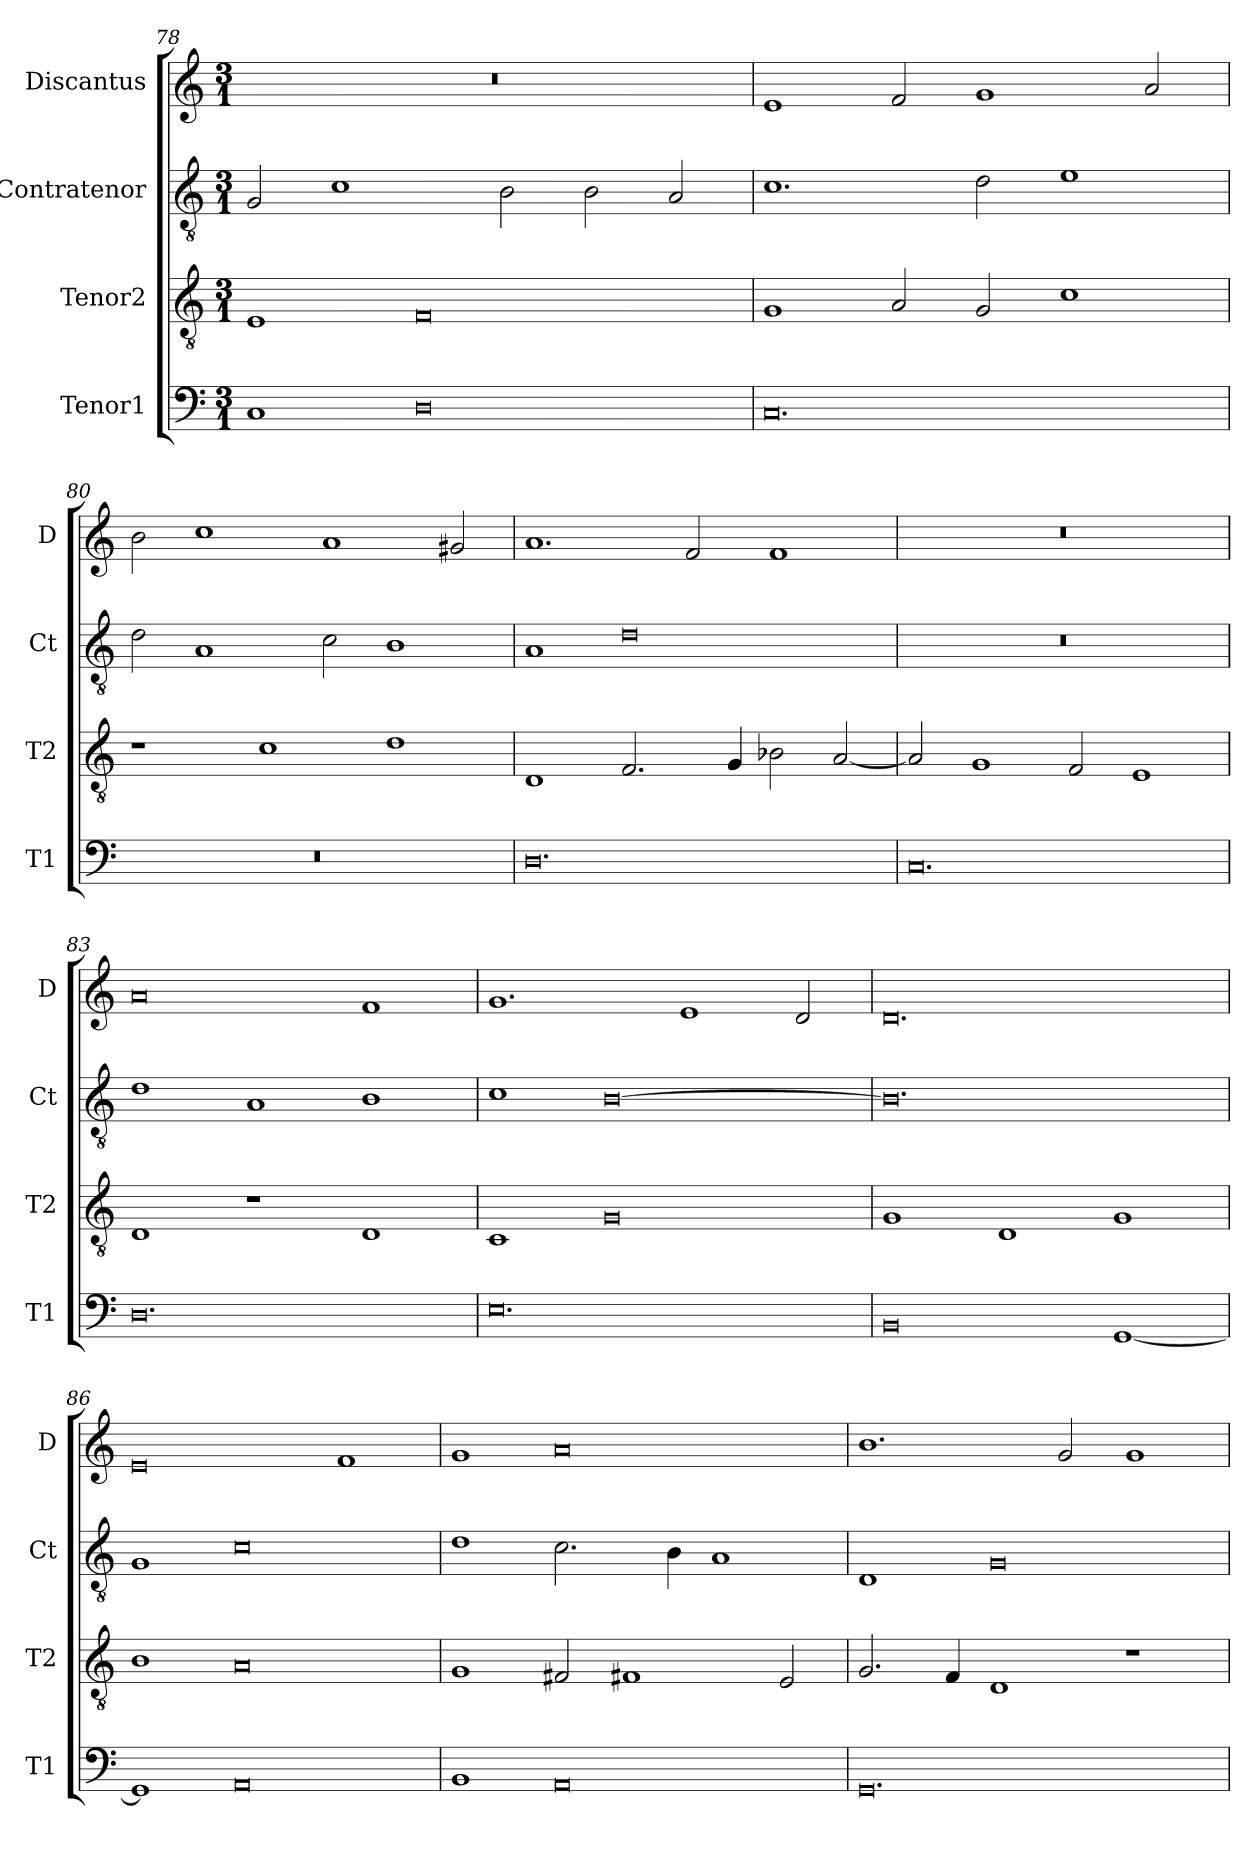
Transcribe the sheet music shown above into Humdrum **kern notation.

**kern	**kern	**kern	**kern
*part4	*part3	*part2	*part1
*staff4	*staff3	*staff2	*staff1
*I"Tenor1	*I"Tenor2	*I"Contratenor	*I"Discantus
*I'T1	*I'T2	*I'Ct	*I'D
*clefF4	*clefGv2	*clefGv2	*clefG2
*k[]	*k[]	*k[]	*k[]
*M3/1	*M3/1	*M3/1	*M3/1
=78	=78	=78	=78
1C	1E	2G/	0.r
.	.	1c	.
0D	0F	.	.
.	.	2B\	.
.	.	2B\	.
.	.	2A/	.
=79	=79	=79	=79
0.C	1G	1.c	1e
.	2A/	.	2f/
.	2G/	2d\	1g
.	1c	1e	.
.	.	.	2a/
=80	=80	=80	=80
0.r	1r	2d\	2b\
.	.	1A	1cc
.	1c	.	.
.	.	2c\	1a
.	1d	1B	.
.	.	.	2g#X/
=81	=81	=81	=81
0.D	1D	1A	1.a
.	2.F/	0d	.
.	.	.	2f/
.	4G/	.	.
.	2B-X\	.	1f
.	[2A/	.	.
=82	=82	=82	=82
0.C	2A/]	0.r	0.r
.	1G	.	.
.	2F/	.	.
.	1E	.	.
=83	=83	=83	=83
0.D	1D	1d	0a
.	1r	1A	.
.	1D	1B	1f
=84	=84	=84	=84
0.E	1C	1c	1.g
.	0G	[0B	.
.	.	.	1e
.	.	.	2d/
=85	=85	=85	=85
0BB	1G	0.B]	0.d
.	1D	.	.
[1GG	1G	.	.
=86	=86	=86	=86
1GG]	1B	1G	0e
0AA	0A	0c	.
.	.	.	1f
=87	=87	=87	=87
1BB	1G	1d	1g
0AA	2F#X/	2.c\	0a
.	1F#X	.	.
.	.	4B\	.
.	.	1A	.
.	2E/	.	.
=88	=88	=88	=88
0.GG	2.G/	1D	1.b
.	4F/	.	.
.	1D	0G	.
.	.	.	2g/
.	1r	.	1g
=	=	=	=
*-	*-	*-	*-
